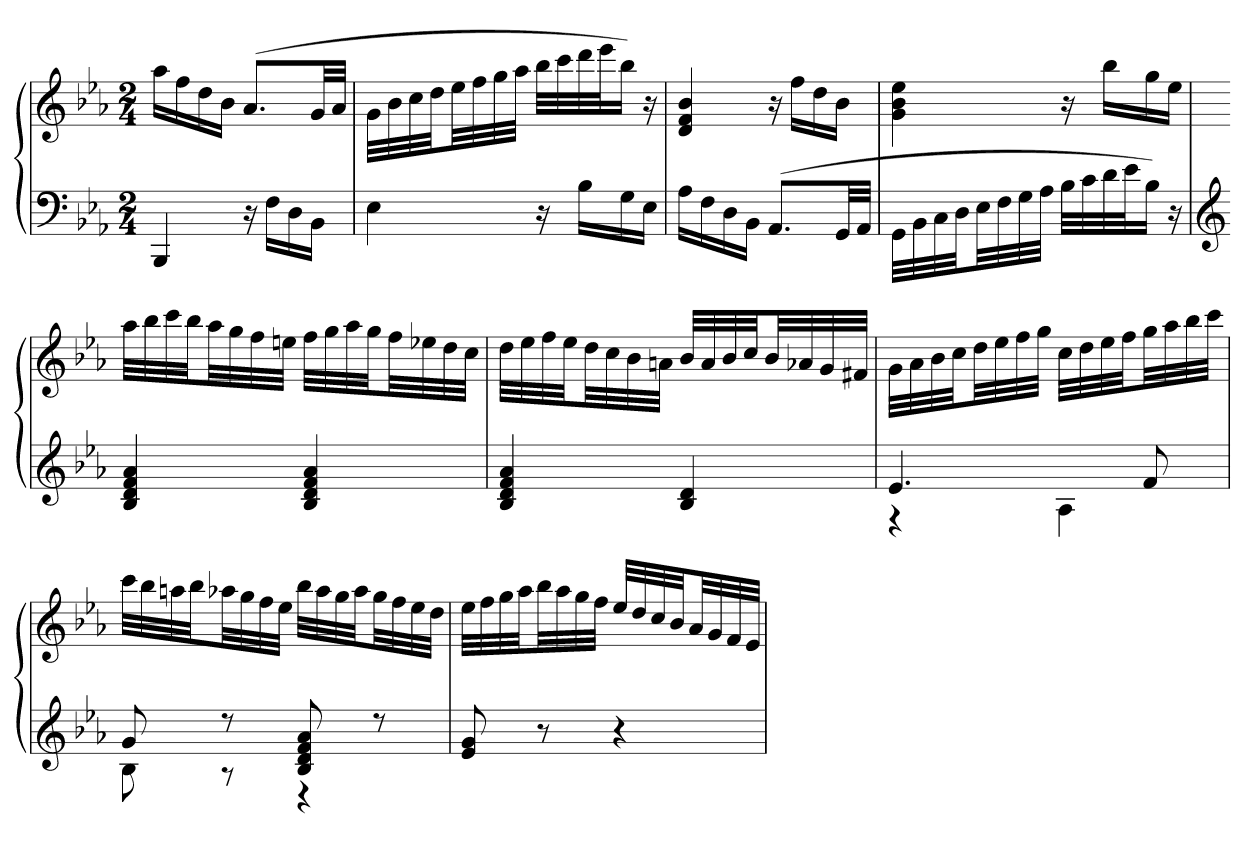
**kern	**kern
*part1	*part1
*staff2	*staff1
*clefF4	*clefG2
*k[b-e-a-]	*k[b-e-a-]
*M2/4	*M2/4
=	=
4BBB-	16aa-LL
.	16ff
.	16dd
.	16b-JJ
16r	(8.a-L
16FLL	.
16D	.
16BB-JJ	32gLL
.	32a-JJJ
=	=
4E-	32gLLL
.	32b-
.	32cc
.	32ddJJ
.	32ee-LL
.	32ff
.	32gg
.	32aa-JJJ
16r	32bb-LLL
.	32ccc
16B-LL	32ddd
.	32eee-J
16G	16bb-JJ)
16E-JJ	16r
=	=
16A-LL	4d 4f 4b-
16F	.
16D	.
16BB-JJ	.
(8.AA-L	16r
.	16ffLL
.	16dd
32GGLL	16b-JJ
32AA-JJJ	.
=	=
32GGLLL	4g 4b- 4ee-
32BB-	.
32C	.
32DJJ	.
32E-LL	.
32F	.
32G	.
32A-JJJ	.
32B-LLL	16r
32c	.
32d	16bb-LL
32e-J	.
16B-JJ)	16gg
16r	16ee-JJ
=	=
*clefG2	*
4B- 4d 4f 4a-	32aa-LLL
.	32bb-
.	32ccc
.	32bb-JJ
.	32aa-LL
.	32gg
.	32ff
.	32eenJJJ
4B- 4d 4f 4a-	32ffLLL
.	32gg
.	32aa-
.	32ggJJ
.	32ffLL
.	32ee-X
.	32dd
.	32ccJJJ
=	=
4B- 4d 4f 4a-	32ddLLL
.	32ee-
.	32ff
.	32ee-JJ
.	32ddLL
.	32cc
.	32b-
.	32anJJJ
4B- 4d	32b-LLL
.	32a
.	32b-
.	32ccJJ
.	32b-LL
.	32a-X
.	32g
.	32f#XJJJ
=	=
*^	*
4.e-	4r	32gLLL
.	.	32a-
.	.	32b-
.	.	32ccJJ
.	.	32ddLL
.	.	32ee-
.	.	32ff
.	.	32ggJJJ
.	4A-	32ccLLL
.	.	32dd
.	.	32ee-
.	.	32ffJJ
8f	.	32ggLL
.	.	32aa-
.	.	32bb-
.	.	32cccJJJ
=	=	=
8g	8B-	32cccLLL
.	.	32bb-
.	.	32aan
.	.	32bb-JJ
8r	8r	32aa-XLL
.	.	32gg
.	.	32ff
.	.	32ee-JJJ
8B- 8d 8f 8a-	4r	32bb-LLL
.	.	32aa-
.	.	32gg
.	.	32aa-JJ
8r	.	32ggLL
.	.	32ff
.	.	32ee-
.	.	32ddJJJ
*v	*v	*
=	=
8e- 8g	32ee-LLL
.	32ff
.	32gg
.	32aa-JJ
8r	32bb-LL
.	32aa-
.	32gg
.	32ffJJJ
4r	32ee-LLL
.	32dd
.	32cc
.	32b-JJ
.	32a-LL
.	32g
.	32f
.	32e-JJJ
=	=
*-	*-
